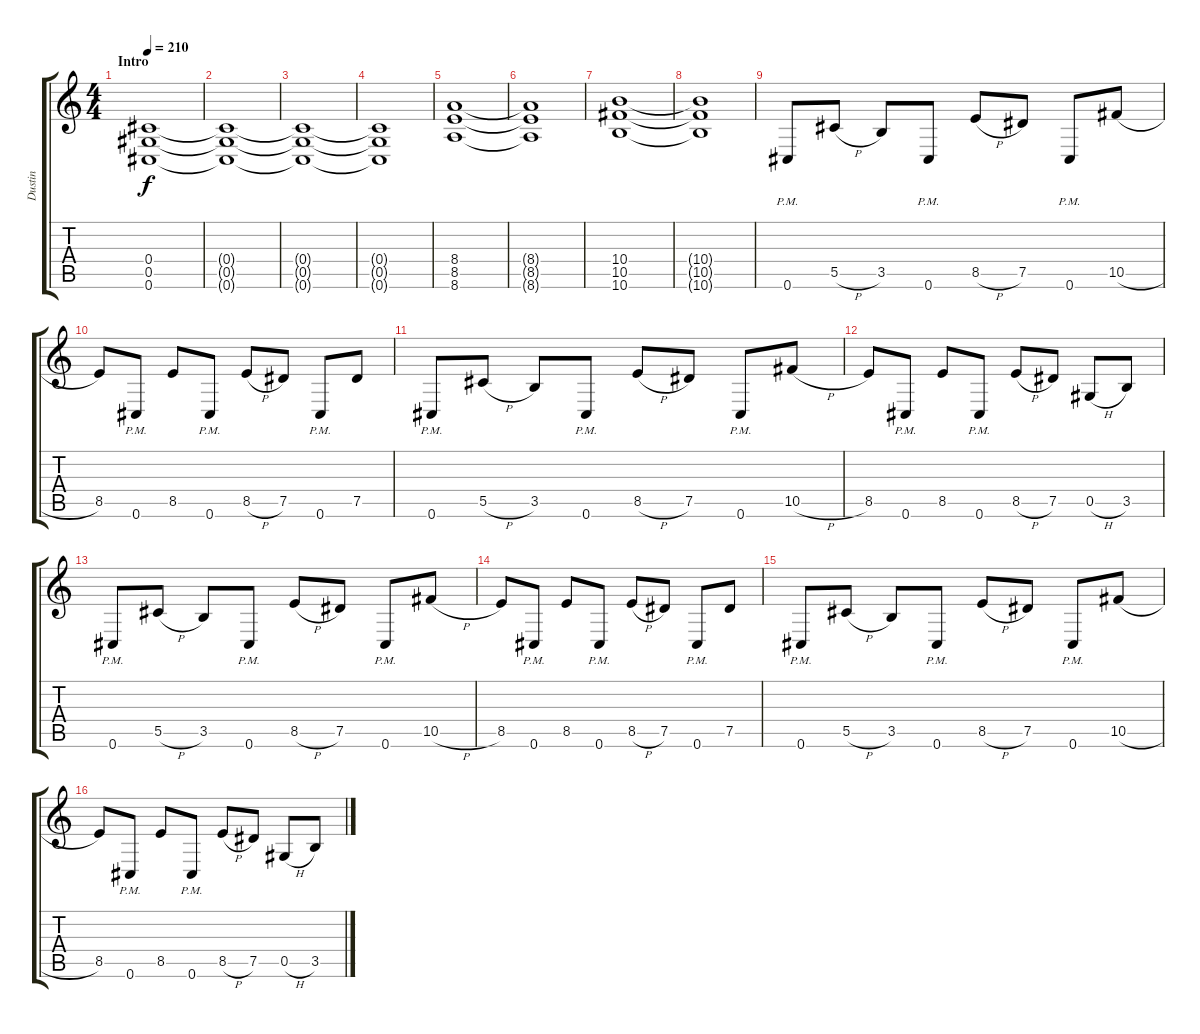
\track ("Dustin" "Dustin") {instrument overdrivenguitar}
\staff {score tabs}
\tuning (Eb4 Bb3 Gb3 Db3 Ab2 Db2) {hide}
\ts (4 4)
\section ("" "Intro")
\tempo 210
\clef g2
\ks c
(0.4 0.5 0.6).1{dy f instrument overdrivenguitar} |
(0.4{t} 0.5{t} 0.6{t}).1 |
(0.4{t} 0.5{t} 0.6{t}).1 |
(0.4{t} 0.5{t} 0.6{t}).1 |
(8.4 8.5 8.6).1 |
(8.4{t} 8.5{t} 8.6{t}).1 |
(10.4 10.5 10.6).1 |
(10.4{t} 10.5{t} 10.6{t}).1 |
0.6{pm}.8 5.5{h}.8 3.5.8 0.6{pm}.8 8.5{h}.8 7.5.8 0.6{pm}.8 10.5{h}.8 |
8.5.8 0.6{pm}.8 8.5.8 0.6{pm}.8 8.5{h}.8 7.5.8 0.6{pm}.8 7.5.8 |
0.6{pm}.8 5.5{h}.8 3.5.8 0.6{pm}.8 8.5{h}.8 7.5.8 0.6{pm}.8 10.5{h}.8 |
8.5.8 0.6{pm}.8 8.5.8 0.6{pm}.8 8.5{h}.8 7.5.8 0.5{h}.8 3.5.8 |
0.6{pm}.8 5.5{h}.8 3.5.8 0.6{pm}.8 8.5{h}.8 7.5.8 0.6{pm}.8 10.5{h}.8 |
8.5.8 0.6{pm}.8 8.5.8 0.6{pm}.8 8.5{h}.8 7.5.8 0.6{pm}.8 7.5.8 |
0.6{pm}.8 5.5{h}.8 3.5.8 0.6{pm}.8 8.5{h}.8 7.5.8 0.6{pm}.8 10.5{h}.8 |
8.5.8 0.6{pm}.8 8.5.8 0.6{pm}.8 8.5{h}.8 7.5.8 0.5{h}.8 3.5.8
